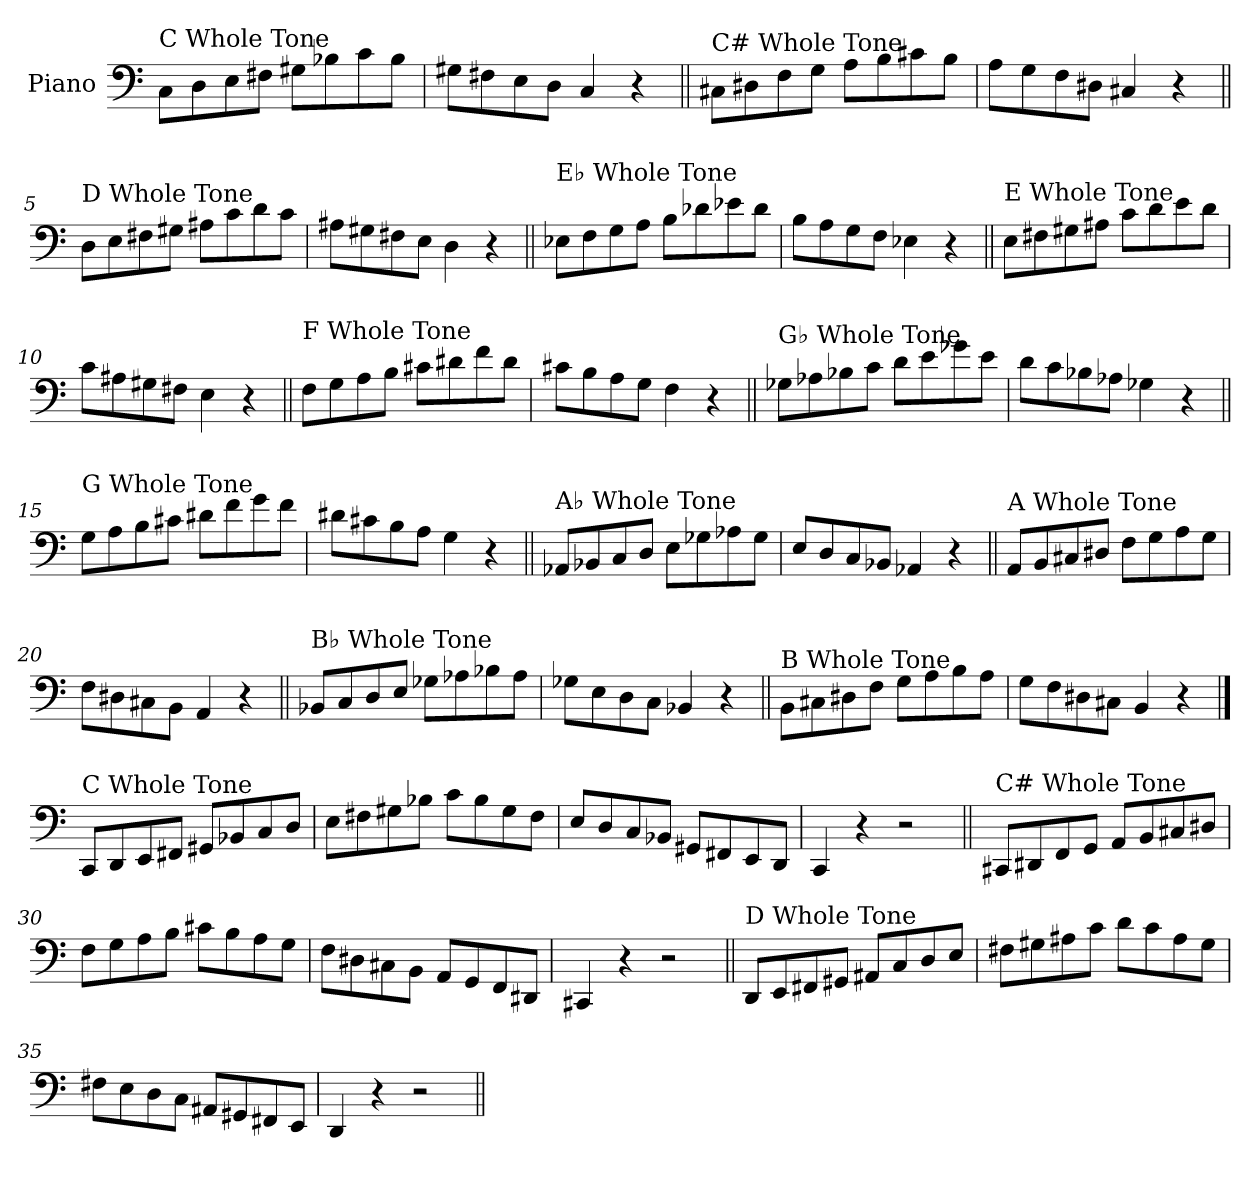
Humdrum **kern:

**kern
*part1
*staff1
*I"Piano
*I'Pno.
*clefF4
*k[]
=1
!LO:TX:a:t=C Whole Tone
8C\L
8D\
8E\
8F#X\J
8G#X\L
8B-X\
8c\
8B-\J
=2
8G#X\L
8F#X\
8E\
8D\J
4C/
4r
=3||
!LO:TX:a:t=C# Whole Tone
8C#X\L
8D#X\
8F\
8G\J
8A\L
8B\
8c#X\
8B\J
=4
8A\L
8G\
8F\
8D#X\J
4C#X/
4r
!!LO:LB:g=z
=5||
!LO:TX:a:t=D Whole Tone
8D\L
8E\
8F#X\
8G#X\J
8A#X\L
8c\
8d\
8c\J
=6
8A#X\L
8G#X\
8F#X\
8E\J
4D\
4r
=7||
!LO:TX:a:t=E♭ Whole Tone
8E-X\L
8F\
8G\
8A\J
8B\L
8d-X\
8e-X\
8d-\J
=8
8B\L
8A\
8G\
8F\J
4E-X\
4r
!!LO:LB:g=z
=9||
!LO:TX:a:t=E Whole Tone
8E\L
8F#X\
8G#X\
8A#X\J
8c\L
8d\
8e\
8d\J
=10
8c\L
8A#X\
8G#X\
8F#X\J
4E\
4r
=11||
!LO:TX:a:t=F Whole Tone
8F\L
8G\
8A\
8B\J
8c#X\L
8d#X\
8f\
8d#\J
=12
8c#X\L
8B\
8A\
8G\J
4F\
4r
!!LO:LB:g=z
=13||
!LO:TX:a:t=G♭ Whole Tone
8G-X\L
8A-X\
8B-X\
8c\J
8d\L
8e\
8g-X\
8e\J
=14
8d\L
8c\
8B-X\
8A-X\J
4G-X\
4r
=15||
!LO:TX:a:t=G Whole Tone
8G\L
8A\
8B\
8c#X\J
8d#X\L
8f\
8g\
8f\J
=16
8d#X\L
8c#X\
8B\
8A\J
4G\
4r
!!LO:LB:g=z
=17||
!LO:TX:a:t=A♭ Whole Tone
8AA-X/L
8BB-X/
8C/
8D/J
8E\L
8G-X\
8A-X\
8G-\J
=18
8E/L
8D/
8C/
8BB-X/J
4AA-X/
4r
=19||
!LO:TX:a:t=A Whole Tone
8AA/L
8BB/
8C#X/
8D#X/J
8F\L
8G\
8A\
8G\J
=20
8F\L
8D#X\
8C#X\
8BB\J
4AA/
4r
!!LO:LB:g=z
=21||
!LO:TX:a:t=B♭ Whole Tone
8BB-X/L
8C/
8D/
8E/J
8G-X\L
8A-X\
8B-X\
8A-\J
=22
8G-X\L
8E\
8D\
8C\J
4BB-X/
4r
=23||
!LO:TX:a:t=B Whole Tone
8BB\L
8C#X\
8D#X\
8F\J
8G\L
8A\
8B\
8A\J
=24
8G\L
8F\
8D#X\
8C#X\J
4BB/
4r
!!LO:PB:g=z
==25
!LO:TX:a:t=C Whole Tone
8CC/L
8DD/
8EE/
8FF#X/J
8GG#X/L
8BB-X/
8C/
8D/J
=26
8E\L
8F#X\
8G#X\
8B-X\J
8c\L
8B-\
8G#\
8F#\J
=27
8E/L
8D/
8C/
8BB-X/J
8GG#X/L
8FF#X/
8EE/
8DD/J
=28
4CC/
4r
2r
!!LO:LB:g=z
=29||
!LO:TX:a:t=C# Whole Tone
8CC#X/L
8DD#X/
8FF/
8GG/J
8AA/L
8BB/
8C#X/
8D#X/J
=30
8F\L
8G\
8A\
8B\J
8c#X\L
8B\
8A\
8G\J
=31
8F\L
8D#X\
8C#X\
8BB\J
8AA/L
8GG/
8FF/
8DD#X/J
=32
4CC#X/
4r
2r
!!LO:LB:g=z
=33||
!LO:TX:a:t=D Whole Tone
8DD/L
8EE/
8FF#X/
8GG#X/J
8AA#X/L
8C/
8D/
8E/J
=34
8F#X\L
8G#X\
8A#X\
8c\J
8d\L
8c\
8A#\
8G#\J
=35
8F#X\L
8E\
8D\
8C\J
8AA#X/L
8GG#X/
8FF#X/
8EE/J
=36
4DD/
4r
2r
=||
*-
